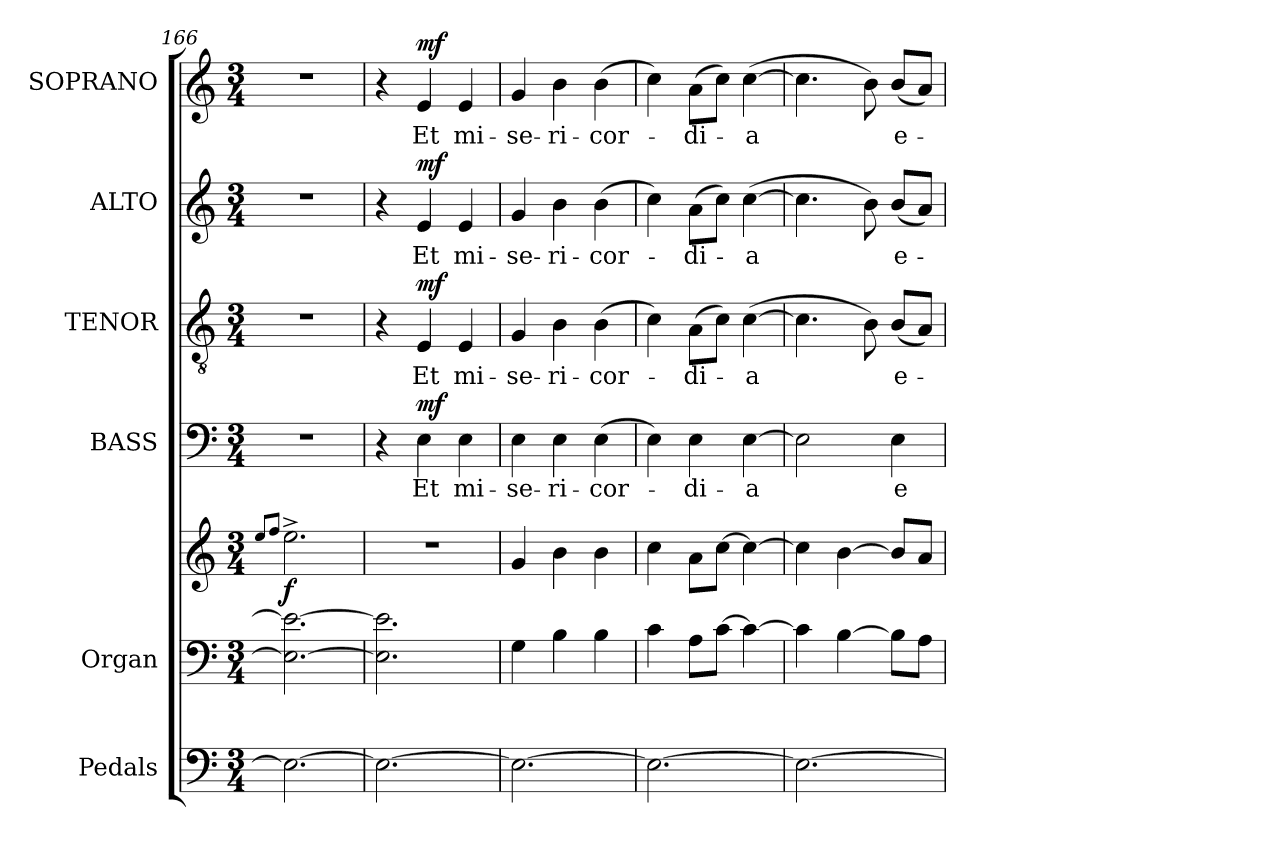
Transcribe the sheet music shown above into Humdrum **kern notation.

**kern	**kern	**kern	**dynam	**kern	**text	**dynam	**kern	**text	**dynam	**kern	**text	**dynam	**kern	**text	**dynam
*part6	*part5	*part5	*part5	*part4	*part4	*part4	*part3	*part3	*part3	*part2	*part2	*part2	*part1	*part1	*part1
*staff7	*staff6	*staff5	*staff5/6	*staff4	*staff4	*staff4	*staff3	*staff3	*staff3	*staff2	*staff2	*staff2	*staff1	*staff1	*staff1
*I"Pedals	*I"Organ	*	*	*I"BASS	*	*	*I"TENOR	*	*	*I"ALTO	*	*	*I"SOPRANO	*	*
*I'Ped.	*I'Org.	*	*	*I'B.	*	*	*I'T.	*	*	*I'A.	*	*	*I'S.	*	*
*clefF4	*clefF4	*clefG2	*	*clefF4	*	*	*clefGv2	*	*	*clefG2	*	*	*clefG2	*	*
*	*	*	*	*	*	*	*ITrd7c12	*	*	*	*	*	*	*	*
*k[]	*k[]	*k[]	*	*k[]	*	*	*k[]	*	*	*k[]	*	*	*k[]	*	*
*C:	*C:	*C:	*	*C:	*	*	*C:	*	*	*C:	*	*	*C:	*	*
*M3/4	*M3/4	*M3/4	*	*M3/4	*	*	*M3/4	*	*	*M3/4	*	*	*M3/4	*	*
=166	=166	=166	=166	=166	=166	=166	=166	=166	=166	=166	=166	=166	=166	=166	=166
.	.	8qeei/L	.	.	.	.	.	.	.	.	.	.	.	.	.
.	.	8qffi/J	.	.	.	.	.	.	.	.	.	.	.	.	.
*	*^	*^	*	*	*	*	*	*	*	*	*	*	*	*	*
!	!	!	!	!	!	!LO:N:vis=1	!	!	!LO:N:vis=1	!	!	!LO:N:vis=1	!	!	!LO:N:vis=1	!	!
2.Ei\_>	2.Ei\_< 2.ei_>	2.ryy	2.ee^i\	2.ryy	f	2.r	.	.	2.r	.	.	2.r	.	.	2.r	.	.
=167	=167	=167	=167	=167	=167	=167	=167	=167	=167	=167	=167	=167	=167	=167	=167	=167	=167
!	!	!	!LO:N:vis=1	!	!	!	!	!	!	!	!	!	!	!	!	!	!
*	*	*	*v	*v	*	*	*	*	*	*	*	*	*	*	*	*	*
2.Ei\_>	2.Ei\] 2.ei]	2.ryy	2.r	.	4r	.	.	4r	.	.	4r	.	.	4r	.	.
!	!	!	!	!	!	!LO:LY:b:color=#000000	!	!	!	!	!	!	!	!	!	!
!	!	!	!	!	!	!	!	!	!LO:LY:b:color=#000000	!	!	!	!	!	!	!
!	!	!	!	!	!	!	!	!	!	!	!	!LO:LY:b:color=#000000	!	!	!	!
!	!	!	!	!	!	!	!	!	!	!	!	!	!	!	!LO:LY:b:color=#000000	!
.	.	.	.	.	4Ei\	Et	mf	4EEi/	Et	mf	4ei/	Et	mf	4ei/	Et	mf
!	!	!	!	!	!	!LO:LY:b:color=#000000	!	!	!	!	!	!	!	!	!	!
!	!	!	!	!	!	!	!	!	!LO:LY:b:color=#000000	!	!	!	!	!	!	!
!	!	!	!	!	!	!	!	!	!	!	!	!LO:LY:b:color=#000000	!	!	!	!
!	!	!	!	!	!	!	!	!	!	!	!	!	!	!	!LO:LY:b:color=#000000	!
.	.	.	.	.	4Ei\	mi-	.	4EEi/	mi-	.	4ei/	mi-	.	4ei/	mi-	.
=168	=168	=168	=168	=168	=168	=168	=168	=168	=168	=168	=168	=168	=168	=168	=168	=168
!	!	!	!	!	!	!LO:LY:b:color=#000000	!	!	!	!	!	!	!	!	!	!
!	!	!	!	!	!	!	!	!	!LO:LY:b:color=#000000	!	!	!	!	!	!	!
!	!	!	!	!	!	!	!	!	!	!	!	!LO:LY:b:color=#000000	!	!	!	!
!	!	!	!	!	!	!	!	!	!	!	!	!	!	!	!LO:LY:b:color=#000000	!
2.Ei\_>	4Gi\	2.ryy	4gi/	.	4Ei\	-se-	.	4GGi/	-se-	.	4gi/	-se-	.	4gi/	-se-	.
!	!	!	!	!	!	!LO:LY:b:color=#000000	!	!	!	!	!	!	!	!	!	!
!	!	!	!	!	!	!	!	!	!LO:LY:b:color=#000000	!	!	!	!	!	!	!
!	!	!	!	!	!	!	!	!	!	!	!	!LO:LY:b:color=#000000	!	!	!	!
!	!	!	!	!	!	!	!	!	!	!	!	!	!	!	!LO:LY:b:color=#000000	!
.	4Bi\	.	4bi\	.	4Ei\	-ri-	.	4BBi\	-ri-	.	4bi\	-ri-	.	4bi\	-ri-	.
!	!	!	!	!	!	!LO:LY:b:color=#000000	!	!	!	!	!	!	!	!	!	!
!	!	!	!	!	!	!	!	!	!LO:LY:b:color=#000000	!	!	!	!	!	!	!
!	!	!	!	!	!	!	!	!	!	!	!	!LO:LY:b:color=#000000	!	!	!	!
!	!	!	!	!	!	!	!	!	!	!	!	!	!	!	!LO:LY:b:color=#000000	!
.	4Bi\	.	4bi\	.	(4Ei\	-cor-	.	(4BBi\	-cor-	.	(4bi\	-cor-	.	(4bi\	-cor-	.
=169	=169	=169	=169	=169	=169	=169	=169	=169	=169	=169	=169	=169	=169	=169	=169	=169
2.Ei\_>	4ci\	2.ryy	4cci\	.	4Ei\)	.	.	4Ci\)	.	.	4cci\)	.	.	4cci\)	.	.
!	!	!	!	!	!	!LO:LY:b:color=#000000	!	!	!	!	!	!	!	!	!	!
!	!	!	!	!	!	!	!	!	!LO:LY:b:color=#000000	!	!	!	!	!	!	!
!	!	!	!	!	!	!	!	!	!	!	!	!LO:LY:b:color=#000000	!	!	!	!
!	!	!	!	!	!	!	!	!	!	!	!	!	!	!	!LO:LY:b:color=#000000	!
.	8Ai\L	.	8ai\L	.	4Ei\	-di-	.	(8AAi\L	-di-	.	(8ai\L	-di-	.	(8ai\L	-di-	.
.	[>8ci\J	.	[>8cci\J	.	.	.	.	8Ci\J)	.	.	8cci\J)	.	.	8cci\J)	.	.
!	!	!	!	!	!	!LO:LY:b:color=#000000	!	!	!	!	!	!	!	!	!	!
!	!	!	!	!	!	!	!	!	!LO:LY:b:color=#000000	!	!	!	!	!	!	!
!	!	!	!	!	!	!	!	!	!	!	!	!LO:LY:b:color=#000000	!	!	!	!
!	!	!	!	!	!	!	!	!	!	!	!	!	!	!	!LO:LY:b:color=#000000	!
.	4ci\_>	.	4cci\_>	.	[>4Ei\	-a	.	([>4Ci\	-a	.	([>4cci\	-a	.	([>4cci\	-a	.
=170	=170	=170	=170	=170	=170	=170	=170	=170	=170	=170	=170	=170	=170	=170	=170	=170
2.Ei\_>	4ci\]	2.ryy	4cci\]	.	2Ei\]	.	.	4.Ci\]	.	.	4.cci\]	.	.	4.cci\]	.	.
.	[>4Bi\	.	[>4bi\	.	.	.	.	.	.	.	.	.	.	.	.	.
.	.	.	.	.	.	.	.	8BBi\)	.	.	8bi\)	.	.	8bi\)	.	.
!	!	!	!	!	!	!LO:LY:b:color=#000000	!	!	!	!	!	!	!	!	!	!
!	!	!	!	!	!	!	!	!	!LO:LY:b:color=#000000	!	!	!	!	!	!	!
!	!	!	!	!	!	!	!	!	!	!	!	!LO:LY:b:color=#000000	!	!	!	!
!	!	!	!	!	!	!	!	!	!	!	!	!	!	!	!LO:LY:b:color=#000000	!
.	8Bi\L]	.	8bi/L]	.	4Ei\	e-	.	(8BBi/L	e-	.	(8bi/L	e-	.	(8bi/L	e-	.
.	8Ai\J	.	8ai/J	.	.	.	.	8AAi/J)	.	.	8ai/J)	.	.	8ai/J)	.	.
*	*v	*v	*	*	*	*	*	*	*	*	*	*	*	*	*	*
=	=	=	=	=	=	=	=	=	=	=	=	=	=	=	=
*-	*-	*-	*-	*-	*-	*-	*-	*-	*-	*-	*-	*-	*-	*-	*-
